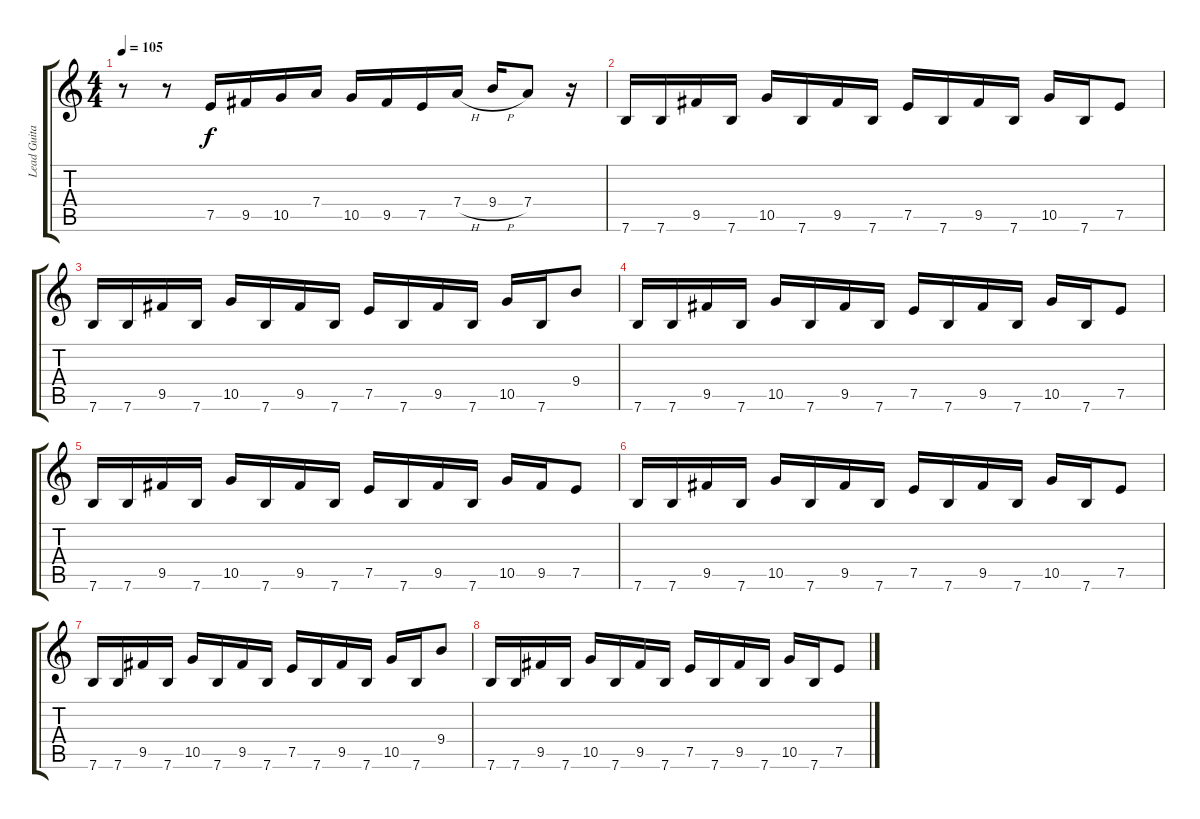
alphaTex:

\track ("Lead Guitar" "Lead Guita") {instrument distortionguitar}
\staff {score tabs}
\tuning (E4 B3 G3 D3 A2 E2) {hide}
\ts (4 4)
\tempo 105
\clef g2
\ks c
r.8{dy f} r.8 7.5.16 9.5.16 10.5.16 7.4.16 10.5.16 9.5.16 7.5.16 7.4{h}.16 9.4{h}.16 7.4.8 r.16 |
7.6.16 7.6.16 9.5.16 7.6.16 10.5.16 7.6.16 9.5.16 7.6.16 7.5.16 7.6.16 9.5.16 7.6.16 10.5.16 7.6.16 7.5.8 |
7.6.16 7.6.16 9.5.16 7.6.16 10.5.16 7.6.16 9.5.16 7.6.16 7.5.16 7.6.16 9.5.16 7.6.16 10.5.16 7.6.16 9.4.8 |
7.6.16 7.6.16 9.5.16 7.6.16 10.5.16 7.6.16 9.5.16 7.6.16 7.5.16 7.6.16 9.5.16 7.6.16 10.5.16 7.6.16 7.5.8 |
7.6.16 7.6.16 9.5.16 7.6.16 10.5.16 7.6.16 9.5.16 7.6.16 7.5.16 7.6.16 9.5.16 7.6.16 10.5.16 9.5.16 7.5.8 |
7.6.16 7.6.16 9.5.16 7.6.16 10.5.16 7.6.16 9.5.16 7.6.16 7.5.16 7.6.16 9.5.16 7.6.16 10.5.16 7.6.16 7.5.8 |
7.6.16 7.6.16 9.5.16 7.6.16 10.5.16 7.6.16 9.5.16 7.6.16 7.5.16 7.6.16 9.5.16 7.6.16 10.5.16 7.6.16 9.4.8 |
7.6.16 7.6.16 9.5.16 7.6.16 10.5.16 7.6.16 9.5.16 7.6.16 7.5.16 7.6.16 9.5.16 7.6.16 10.5.16 7.6.16 7.5.8
